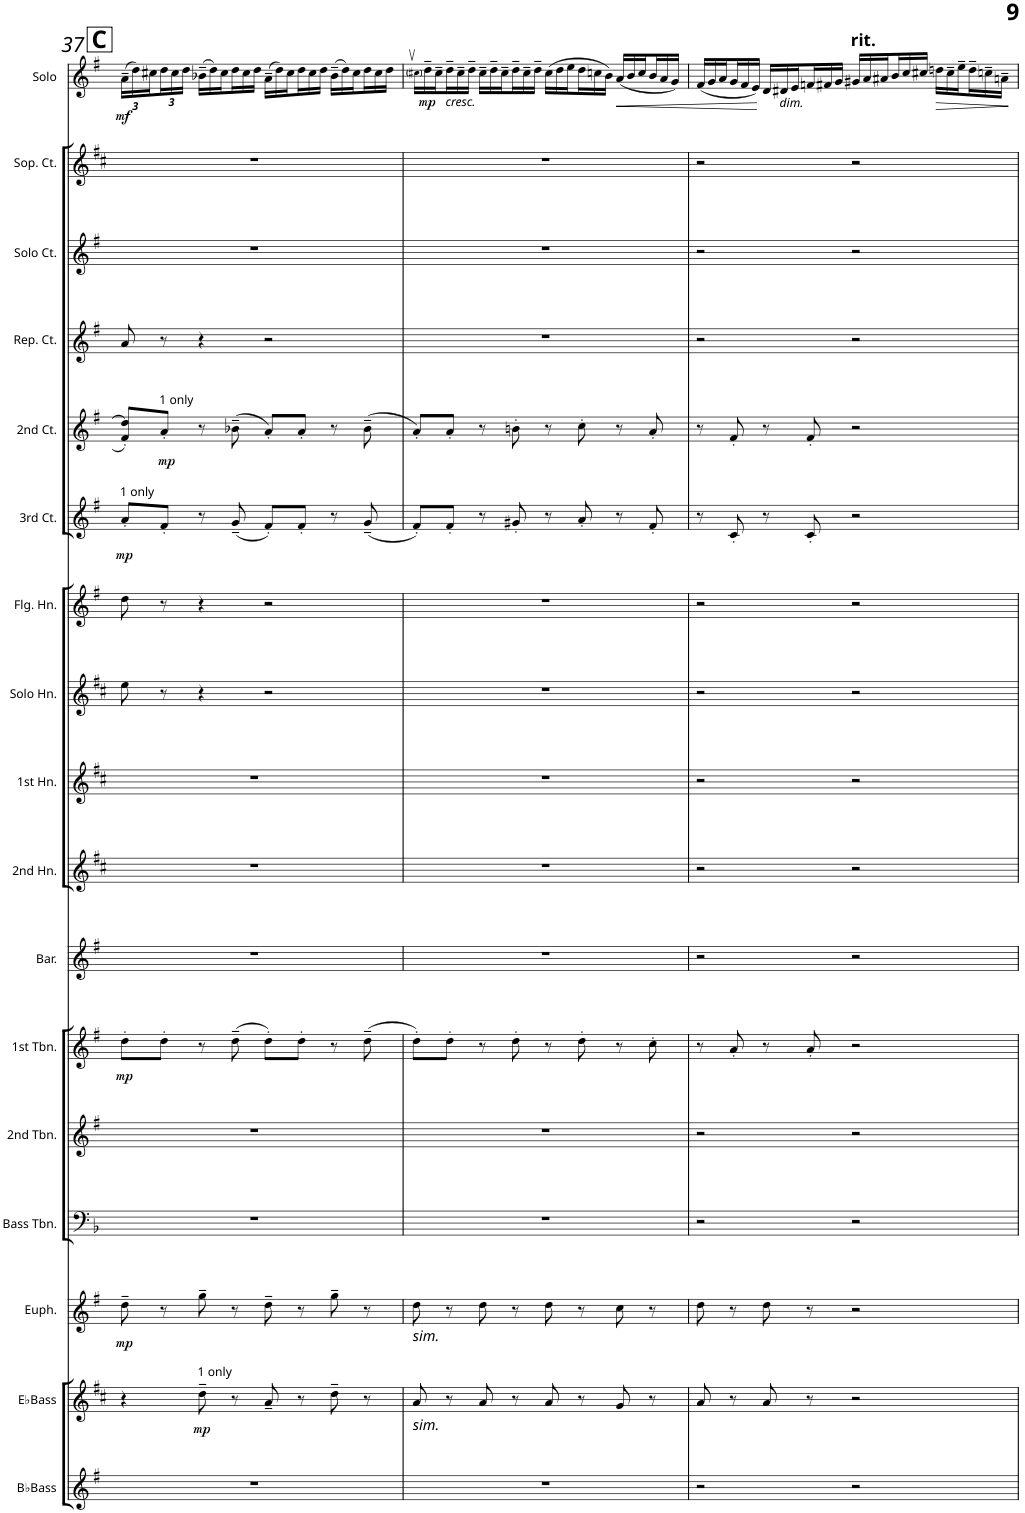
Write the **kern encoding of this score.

**kern	**kern	**dynam	**kern	**dynam	**kern	**kern	**kern	**dynam	**kern	**kern	**kern	**kern	**kern	**kern	**dynam	**kern	**dynam	**kern	**kern	**kern	**kern	**dynam
*part17	*part16	*part16	*part15	*part15	*part14	*part13	*part12	*part12	*part11	*part10	*part9	*part8	*part7	*part6	*part6	*part5	*part5	*part4	*part3	*part2	*part1	*part1
*staff17	*staff16	*staff16	*staff15	*staff15	*staff14	*staff13	*staff12	*staff12	*staff11	*staff10	*staff9	*staff8	*staff7	*staff6	*staff6	*staff5	*staff5	*staff4	*staff3	*staff2	*staff1	*staff1
*I"BbBass	*I"EbBass	*	*I"BbEuphonium	*	*I"Bass Trombone	*I"2nd BbTrombone	*I"1st BbTrombone	*	*I"BbBaritone	*I"2nd EbHorn	*I"1st EbHorn	*I"Solo EbHorn	*I"BbFlugelhorn	*I"3rd BbCornet	*	*I"2nd BbCornet	*	*I"BbRepiano Cornet	*I"BbSolo Cornet	*I"EbSoprano Cornet	*I"Soloist in Bb	*
*I'BbBass	*I'EbBass	*	*	*	*I'Bass Tbn.	*I'2nd Tbn.	*I'1st Tbn.	*	*I'Bar.	*I'2nd Hn.	*I'1st Hn.	*I'Solo Hn.	*	*I'3rd Ct.	*	*I'2nd Ct.	*	*	*	*	*I'Solo	*
!!LO:PB:g=z
*clefG2	*clefG2	*	*clefG2	*	*clefF4	*clefG2	*clefG2	*	*clefG2	*clefG2	*clefG2	*clefG2	*clefG2	*clefG2	*	*clefG2	*	*clefG2	*clefG2	*clefG2	*clefG2	*
*Trd15c26	*Trd12c21	*	*Trd8c14	*	*	*Trd8c14	*Trd8c14	*	*Trd8c14	*Trd5c9	*Trd5c9	*Trd5c9	*Trd1c2	*Trd1c2	*	*Trd1c2	*	*Trd1c2	*Trd1c2	*Trd-2c-3	*Trd1c2	*
*k[f#]	*k[f#c#]	*	*k[f#]	*	*k[b-]	*k[f#]	*k[f#]	*	*k[f#]	*k[f#c#]	*k[f#c#]	*k[f#c#]	*k[f#]	*k[f#]	*	*k[f#]	*	*k[f#]	*k[f#]	*k[f#c#]	*k[f#]	*
*M2/2	*M2/2	*	*M2/2	*	*M2/2	*M2/2	*M2/2	*	*M2/2	*M2/2	*M2/2	*M2/2	*M2/2	*M2/2	*	*M2/2	*	*M2/2	*M2/2	*M2/2	*M2/2	*
*met(c|)	*met(c|)	*	*met(c|)	*	*met(c|)	*met(c|)	*met(c|)	*	*met(c|)	*met(c|)	*met(c|)	*met(c|)	*met(c|)	*met(c|)	*	*met(c|)	*	*met(c|)	*met(c|)	*met(c|)	*met(c|)	*
*	*	*	*	*	*	*	*	*	*	*	*	*	*	*	*	*	*	*	*	*	*Xbrackettup	*
!!LO:REH:place=s1:a:B:cj:fs=20:t=C
=37	=37	=37	=37	=37	=37	=37	=37	=37	=37	=37	=37	=37	=37	=37	=37	=37	=37	=37	=37	=37	=37	=37
!	!	!	!	!	!	!	!	!	!	!	!	!	!	!LO:TX:a:t=1 only	!	!	!	!	!	!	!	!
!	!	!	!	!LO:DY:b	!	!	!	!LO:DY:b	!	!	!	!	!	!	!LO:DY:b	!	!	!	!	!	!	!LO:DY:b
1r	4r	.	8dd~\	mp	1r	1r	8dd'\L	mp	1r	1r	1r	8ee\	8dd\	8a'/L	mp	8f#/' 8dd/]'L	.	8a/	1r	1r	(24a~\LL	mf
.	.	.	.	.	.	.	.	.	.	.	.	.	.	.	.	.	.	.	.	.	24dd\)	.
.	.	.	.	.	.	.	.	.	.	.	.	.	.	.	.	.	.	.	.	.	24cc#X\	.
!	!	!	!	!	!	!	!	!	!	!	!	!	!	!	!	!LO:TX:a:t=1 only	!	!	!	!	!	!
!	!	!	!	!	!	!	!	!	!	!	!	!	!	!	!	!	!LO:DY:b	!	!	!	!	!
.	.	.	8r	.	.	.	8dd'\J	.	.	.	.	8r	8r	8f#'/J	.	8a'/J	mp	8r	.	.	24dd\	.
.	.	.	.	.	.	.	.	.	.	.	.	.	.	.	.	.	.	.	.	.	24cc#\	.
.	.	.	.	.	.	.	.	.	.	.	.	.	.	.	.	.	.	.	.	.	24dd\JJ	.
*	*	*	*	*	*	*	*	*	*	*	*	*	*	*	*	*	*	*	*	*	*Xtuplet	*
!	!LO:TX:a:t=1 only	!	!	!	!	!	!	!	!	!	!	!	!	!	!	!	!	!	!	!	!	!
!	!	!LO:DY:b	!	!	!	!	!	!	!	!	!	!	!	!	!	!	!	!	!	!	!	!
.	8dd~\	mp	8gg~\	.	.	.	8r	.	.	.	.	4r	4r	8r	.	8r	.	4r	.	.	(24b-X~\LL	.
.	.	.	.	.	.	.	.	.	.	.	.	.	.	.	.	.	.	.	.	.	24dd\)	.
.	.	.	.	.	.	.	.	.	.	.	.	.	.	.	.	.	.	.	.	.	24cc#\	.
.	8r	.	8r	.	.	.	(8dd~\	.	.	.	.	.	.	(8g~/	.	(8b-X~\	.	.	.	.	24dd\	.
.	.	.	.	.	.	.	.	.	.	.	.	.	.	.	.	.	.	.	.	.	24cc#\	.
.	.	.	.	.	.	.	.	.	.	.	.	.	.	.	.	.	.	.	.	.	24dd\JJ	.
.	8a~/	.	8dd~\	.	.	.	8dd'\L)	.	.	.	.	2r	2r	8f#'/L)	.	8a'/L)	.	2r	.	.	(24a~\LL	.
.	.	.	.	.	.	.	.	.	.	.	.	.	.	.	.	.	.	.	.	.	24dd\)	.
.	.	.	.	.	.	.	.	.	.	.	.	.	.	.	.	.	.	.	.	.	24cc#\	.
.	8r	.	8r	.	.	.	8dd'\J	.	.	.	.	.	.	8f#'/J	.	8a'/J	.	.	.	.	24dd\	.
.	.	.	.	.	.	.	.	.	.	.	.	.	.	.	.	.	.	.	.	.	24cc#\	.
.	.	.	.	.	.	.	.	.	.	.	.	.	.	.	.	.	.	.	.	.	24dd\JJ	.
.	8dd~\	.	8gg~\	.	.	.	8r	.	.	.	.	.	.	8r	.	8r	.	.	.	.	(24b-~\LL	.
.	.	.	.	.	.	.	.	.	.	.	.	.	.	.	.	.	.	.	.	.	24dd\)	.
.	.	.	.	.	.	.	.	.	.	.	.	.	.	.	.	.	.	.	.	.	24cc#\	.
.	8r	.	8r	.	.	.	(8dd~\	.	.	.	.	.	.	(8g~/	.	(8b-~\	.	.	.	.	24dd\	.
.	.	.	.	.	.	.	.	.	.	.	.	.	.	.	.	.	.	.	.	.	24cc#\	.
.	.	.	.	.	.	.	.	.	.	.	.	.	.	.	.	.	.	.	.	.	24dd\JJ	.
=38	=38	=38	=38	=38	=38	=38	=38	=38	=38	=38	=38	=38	=38	=38	=38	=38	=38	=38	=38	=38	=38	=38
!	!	!	!LO:TX:b:i:t=sim.	!	!	!	!	!	!	!	!	!	!	!	!	!	!	!	!	!	!	!
!	!LO:TX:b:i:t=sim.	!	!	!	!	!	!	!	!	!	!	!	!	!	!	!	!	!	!	!	!	!
1r	8a/	.	8dd\	.	1r	1r	8dd'\L)	.	1r	1r	1r	1r	1r	8f#'/L)	.	8a'/L)	.	1r	1r	1r	24cc#X,!\LL	.
!	!	!	!	!	!	!	!	!	!	!	!	!	!	!	!	!	!	!	!	!	!	!LO:DY:b
.	.	.	.	.	.	.	.	.	.	.	.	.	.	.	.	.	.	.	.	.	24dd~\	mp
.	.	.	.	.	.	.	.	.	.	.	.	.	.	.	.	.	.	.	.	.	24cc#~\	.
!	!	!	!	!	!	!	!	!	!	!	!	!	!	!	!	!	!	!	!	!	!LO:TX:b:i:t=cresc.	!
.	8r	.	8r	.	.	.	8dd'\J	.	.	.	.	.	.	8f#'/J	.	8a'/J	.	.	.	.	24dd~\	.
.	.	.	.	.	.	.	.	.	.	.	.	.	.	.	.	.	.	.	.	.	24cc#~\	.
.	.	.	.	.	.	.	.	.	.	.	.	.	.	.	.	.	.	.	.	.	24dd~\JJ	.
.	8a/	.	8dd\	.	.	.	8r	.	.	.	.	.	.	8r	.	8r	.	.	.	.	24cc#~\LL	.
.	.	.	.	.	.	.	.	.	.	.	.	.	.	.	.	.	.	.	.	.	24dd~\	.
.	.	.	.	.	.	.	.	.	.	.	.	.	.	.	.	.	.	.	.	.	24cc#~\	.
.	8r	.	8r	.	.	.	8dd'\	.	.	.	.	.	.	8g#X'/	.	8bn'\	.	.	.	.	24dd~\	.
.	.	.	.	.	.	.	.	.	.	.	.	.	.	.	.	.	.	.	.	.	24cc#~\	.
.	.	.	.	.	.	.	.	.	.	.	.	.	.	.	.	.	.	.	.	.	24dd~\JJ	.
.	8a/	.	8dd\	.	.	.	8r	.	.	.	.	.	.	8r	.	8r	.	.	.	.	(24cc#\LL	.
.	.	.	.	.	.	.	.	.	.	.	.	.	.	.	.	.	.	.	.	.	24dd\	.
.	.	.	.	.	.	.	.	.	.	.	.	.	.	.	.	.	.	.	.	.	24ee\	.
.	8r	.	8r	.	.	.	8dd'\	.	.	.	.	.	.	8a'/	.	8cc'\	.	.	.	.	24dd\	.
.	.	.	.	.	.	.	.	.	.	.	.	.	.	.	.	.	.	.	.	.	24ccn\	.
.	.	.	.	.	.	.	.	.	.	.	.	.	.	.	.	.	.	.	.	.	24b\JJ)	.
!	!	!	!	!	!	!	!	!	!	!	!	!	!	!	!	!	!	!	!	!	!	!LO:HP:b
.	8g/	.	8cc\	.	.	.	8r	.	.	.	.	.	.	8r	.	8r	.	.	.	.	(24a/LL	<
.	.	.	.	.	.	.	.	.	.	.	.	.	.	.	.	.	.	.	.	.	24b/	.
.	.	.	.	.	.	.	.	.	.	.	.	.	.	.	.	.	.	.	.	.	24cc/	.
.	8r	.	8r	.	.	.	8cc'\	.	.	.	.	.	.	8f#'/	.	8a'/	.	.	.	.	24b/	.
.	.	.	.	.	.	.	.	.	.	.	.	.	.	.	.	.	.	.	.	.	24a/	.
.	.	.	.	.	.	.	.	.	.	.	.	.	.	.	.	.	.	.	.	.	24g/JJ)	.
=39	=39	=39	=39	=39	=39	=39	=39	=39	=39	=39	=39	=39	=39	=39	=39	=39	=39	=39	=39	=39	=39	=39
2r	8a/	.	8dd\	.	2r	2r	8r	.	2r	2r	2r	2r	2r	8r	.	8r	.	2r	2r	2r	(24f#/LL	.
.	.	.	.	.	.	.	.	.	.	.	.	.	.	.	.	.	.	.	.	.	24g/	.
.	.	.	.	.	.	.	.	.	.	.	.	.	.	.	.	.	.	.	.	.	24a/	.
.	8r	.	8r	.	.	.	8a'/	.	.	.	.	.	.	8c'/	.	8f#'/	.	.	.	.	24g/	.
.	.	.	.	.	.	.	.	.	.	.	.	.	.	.	.	.	.	.	.	.	24f#/	.
.	.	.	.	.	.	.	.	.	.	.	.	.	.	.	.	.	.	.	.	.	24e/JJ)	.
.	8a/	.	8dd\	.	.	.	8r	.	.	.	.	.	.	8r	.	8r	.	.	.	.	24d/LL	[
!	!	!	!	!	!	!	!	!	!	!	!	!	!	!	!	!	!	!	!	!	!LO:TX:b:i:t=dim.	!
.	.	.	.	.	.	.	.	.	.	.	.	.	.	.	.	.	.	.	.	.	24d#X/	.
.	.	.	.	.	.	.	.	.	.	.	.	.	.	.	.	.	.	.	.	.	24e/	.
.	8r	.	8r	.	.	.	8a'/	.	.	.	.	.	.	8c'/	.	8f#'/	.	.	.	.	24fn/	.
.	.	.	.	.	.	.	.	.	.	.	.	.	.	.	.	.	.	.	.	.	24f#X/	.
.	.	.	.	.	.	.	.	.	.	.	.	.	.	.	.	.	.	.	.	.	24g/JJ	.
!	!	!	!	!	!	!	!	!	!	!	!	!	!	!	!	!	!	!	!	!	!LO:TX:a:B:t=rit.	!
2r	2r	.	2r	.	2r	2r	2r	.	2r	2r	2r	2r	2r	2r	.	2r	.	2r	2r	2r	24g#X/LL	.
.	.	.	.	.	.	.	.	.	.	.	.	.	.	.	.	.	.	.	.	.	24a/	.
.	.	.	.	.	.	.	.	.	.	.	.	.	.	.	.	.	.	.	.	.	24a#X/	.
.	.	.	.	.	.	.	.	.	.	.	.	.	.	.	.	.	.	.	.	.	24b/	.
.	.	.	.	.	.	.	.	.	.	.	.	.	.	.	.	.	.	.	.	.	24cc/	.
.	.	.	.	.	.	.	.	.	.	.	.	.	.	.	.	.	.	.	.	.	24cc#X/JJ	.
!	!	!	!	!	!	!	!	!	!	!	!	!	!	!	!	!	!	!	!	!	!	!LO:HP:b
.	.	.	.	.	.	.	.	.	.	.	.	.	.	.	.	.	.	.	.	.	24ddn\LL	>
.	.	.	.	.	.	.	.	.	.	.	.	.	.	.	.	.	.	.	.	.	24cc#~\	.
.	.	.	.	.	.	.	.	.	.	.	.	.	.	.	.	.	.	.	.	.	24ee~\	.
.	.	.	.	.	.	.	.	.	.	.	.	.	.	.	.	.	.	.	.	.	24dd~\	.
.	.	.	.	.	.	.	.	.	.	.	.	.	.	.	.	.	.	.	.	.	24ccn~\	.
.	.	.	.	.	.	.	.	.	.	.	.	.	.	.	.	.	.	.	.	.	24an~\JJ	.
.	.	.	.	.	.	.	.	.	.	.	.	.	.	.	.	.	.	.	.	.	.	]
=	=	=	=	=	=	=	=	=	=	=	=	=	=	=	=	=	=	=	=	=	=	=
*-	*-	*-	*-	*-	*-	*-	*-	*-	*-	*-	*-	*-	*-	*-	*-	*-	*-	*-	*-	*-	*-	*-
